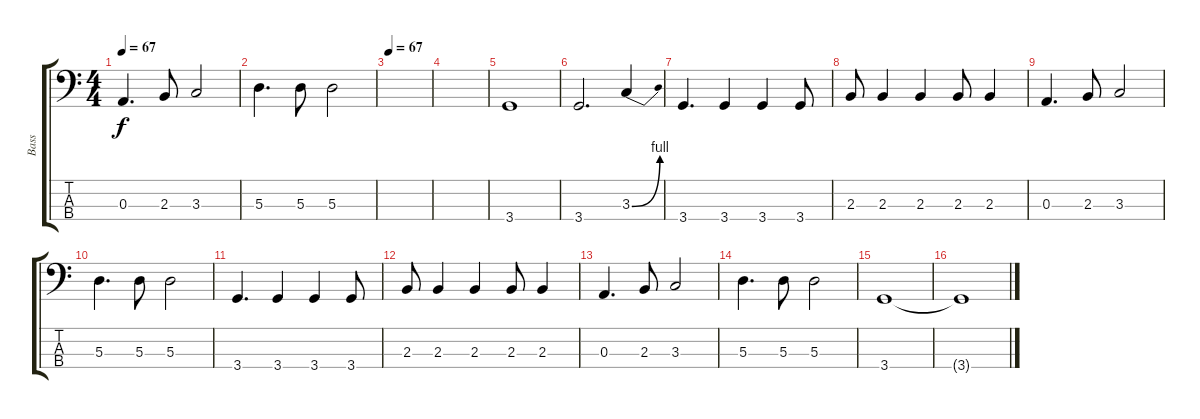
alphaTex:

\track ("Bass" "Bass") {instrument electricbassfinger}
\staff {score tabs}
\tuning (G2 D2 A1 E1) {hide}
\ts (4 4)
\tempo 67
\clef f4
\ks c
0.3.4{d dy f} 2.3.8 3.3.2 |
5.3.4{d} 5.3.8 5.3.2 |
\tempo 67
|
|
3.4.1 |
3.4.2{d} 3.3{be (bend 0 0 60 4)}.4 |
3.4.4{d} 3.4.4 3.4.4 3.4.8 |
2.3.8 2.3.4 2.3.4 2.3.8 2.3.4 |
0.3.4{d} 2.3.8 3.3.2 |
5.3.4{d} 5.3.8 5.3.2 |
3.4.4{d} 3.4.4 3.4.4 3.4.8 |
2.3.8 2.3.4 2.3.4 2.3.8 2.3.4 |
0.3.4{d} 2.3.8 3.3.2 |
5.3.4{d} 5.3.8 5.3.2 |
3.4.1{volume 1} |
3.4{t}.1
